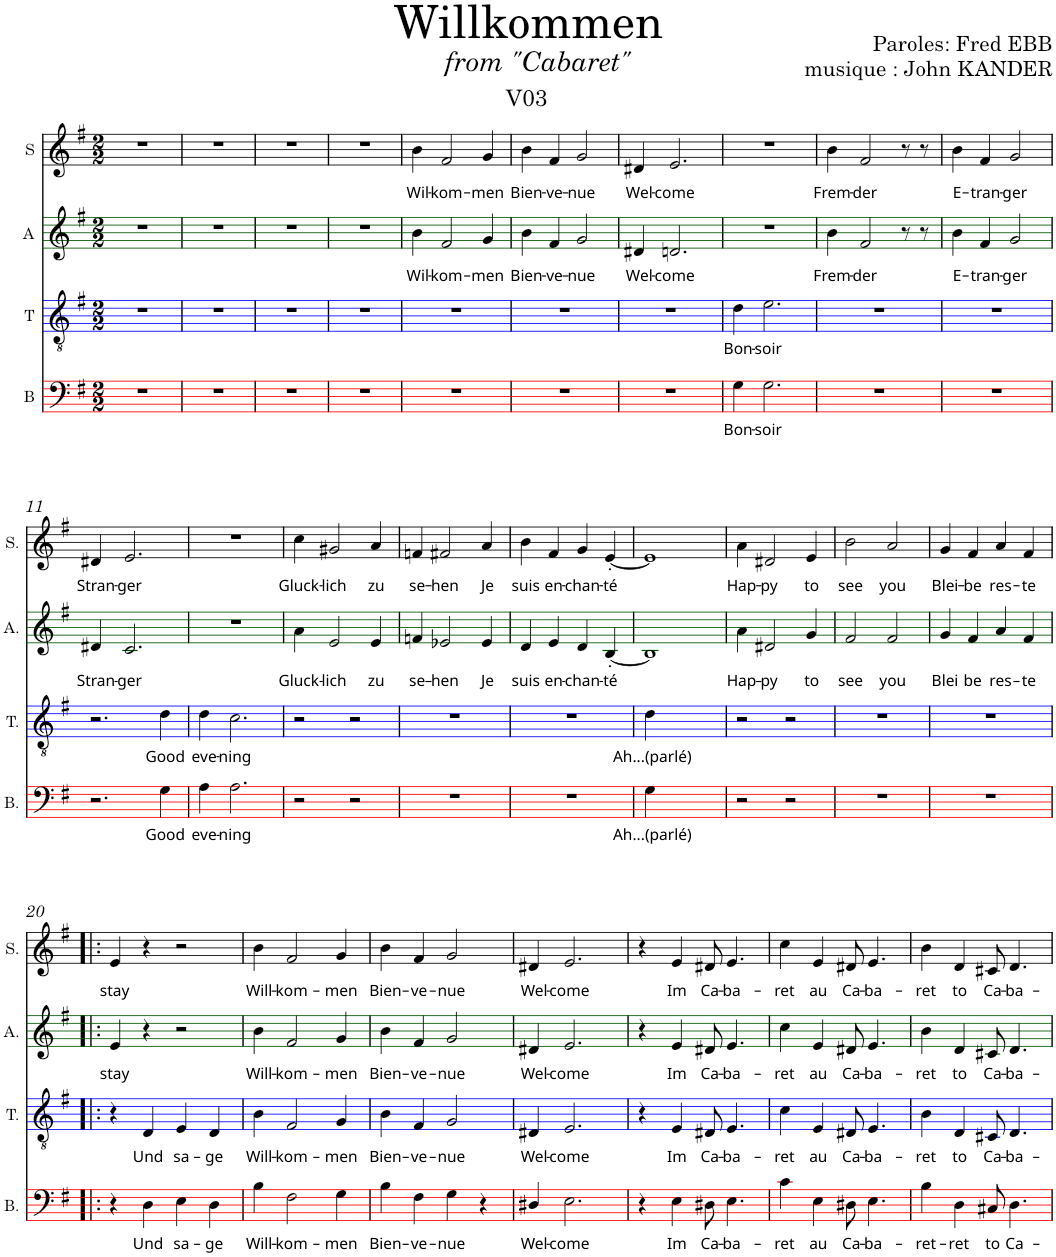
**kern	**kern	**kern	**text	**kern	**text	**kern	**text	**kern	**text
*part6	*part5	*part4	*part4	*part3	*part3	*part2	*part2	*part1	*part1
*staff6	*staff5	*staff4	*staff4	*staff3	*staff3	*staff2	*staff2	*staff1	*staff1
*I"Piano	*I"Piano	*I"B	*	*I"T	*	*I"A	*	*I"S	*
*I'Pia.	*I'Pia.	*I'B.	*	*I'T.	*	*I'A.	*	*I'S.	*
*stria5	*stria5	*stria5	*	*stria5	*	*stria5	*	*	*
*clefF4	*clefG2	*clefF4	*	*clefGv2	*	*clefG2	*	*clefG2	*
*	*	*	*	*	*	*Trd1c2	*	*	*
*k[f#]	*k[f#]	*k[f#]	*	*k[f#]	*	*k[f#]	*	*k[f#]	*
*M2/2	*M2/2	*M2/2	*	*M2/2	*	*M2/2	*	*M2/2	*
=1	=1	=1	=1	=1	=1	=1	=1	=1	=1
4GG	4r	1r	.	1r	.	1r	.	1r	.
4r	8A/ 8B/ 8d/L	.	.	.	.	.	.	.	.
.	8A/ 8B/ 8d/J	.	.	.	.	.	.	.	.
4DD	4r	.	.	.	.	.	.	.	.
4r	8A/ 8B/ 8d/L	.	.	.	.	.	.	.	.
.	8A/ 8d/J	.	.	.	.	.	.	.	.
=2	=2	=2	=2	=2	=2	=2	=2	=2	=2
4GG	8r	1r	.	1r	.	1r	.	1r	.
.	8A/ 8B/ 8d/L	.	.	.	.	.	.	.	.
4r	8A/ 8B/ 8d/	.	.	.	.	.	.	.	.
.	8A/ 8B/ 8d/J	.	.	.	.	.	.	.	.
4DD	4r	.	.	.	.	.	.	.	.
4r	4A 4B 4d 4e	.	.	.	.	.	.	.	.
=3	=3	=3	=3	=3	=3	=3	=3	=3	=3
4GG	4r	1r	.	1r	.	1r	.	1r	.
4r	8A/ 8B/ 8d/L	.	.	.	.	.	.	.	.
.	8A/ 8B/ 8d/J	.	.	.	.	.	.	.	.
4DD	4r	.	.	.	.	.	.	.	.
4r	8A/ 8B/ 8d/L	.	.	.	.	.	.	.	.
.	8A/ 8B/ 8d/J	.	.	.	.	.	.	.	.
=4	=4	=4	=4	=4	=4	=4	=4	=4	=4
4GG	8r	1r	.	1r	.	1r	.	1r	.
.	8A/ 8B/ 8d/L	.	.	.	.	.	.	.	.
4r	8A/ 8B/ 8d/	.	.	.	.	.	.	.	.
.	8A/ 8B/ 8d/J	.	.	.	.	.	.	.	.
4DD	4r	.	.	.	.	.	.	.	.
4ryy	4A 4B 4d 4e	.	.	.	.	.	.	.	.
=5	=5	=5	=5	=5	=5	=5	=5	=5	=5
!	!	!	!	!	!	!	!LO:LY:b	!	!LO:LY:b
4GG	4r	1r	.	1r	.	4b\	Wil-	4b\	Wil-
!	!	!	!	!	!	!	!LO:LY:b	!	!LO:LY:b
4r	8A/ 8B/ 8d/L	.	.	.	.	2f#/	-kom-	2f#/	-kom-
.	8A/ 8B/ 8d/J	.	.	.	.	.	.	.	.
4DD	4r	.	.	.	.	.	.	.	.
!	!	!	!	!	!	!	!LO:LY:b	!	!LO:LY:b
4r	8A/ 8B/ 8d/L	.	.	.	.	4g/	-men	4g/	-men
.	8A/ 8B/ 8d/J	.	.	.	.	.	.	.	.
=6	=6	=6	=6	=6	=6	=6	=6	=6	=6
!	!	!	!	!	!	!	!LO:LY:b	!	!LO:LY:b
4GG	8r	1r	.	1r	.	4b\	Bien-	4b\	Bien-
.	8A/ 8B/ 8d/L	.	.	.	.	.	.	.	.
!	!	!	!	!	!	!	!LO:LY:b	!	!LO:LY:b
4r	8A/ 8B/ 8d/	.	.	.	.	4f#/	-ve-	4f#/	-ve-
.	8A/ 8B/ 8d/J	.	.	.	.	.	.	.	.
!	!	!	!	!	!	!	!LO:LY:b	!	!LO:LY:b
4DD	4r	.	.	.	.	2g/	-nue	2g/	-nue
4r	4A 4B 4d 4e	.	.	.	.	.	.	.	.
=7	=7	=7	=7	=7	=7	=7	=7	=7	=7
!	!	!	!	!	!	!	!LO:LY:b	!	!LO:LY:b
4GG	4r	1r	.	1r	.	4d#X/	Wel-	4d#X/	Wel-
!	!	!	!	!	!	!	!LO:LY:b	!	!LO:LY:b
4r	8A/ 8B/ 8d/L	.	.	.	.	2.dn/	-come	2.e/	-come
.	8A/ 8B/ 8d/J	.	.	.	.	.	.	.	.
4DD	4r	.	.	.	.	.	.	.	.
4r	8A/ 8B/ 8d/L	.	.	.	.	.	.	.	.
.	8A/ 8B/ 8d/J	.	.	.	.	.	.	.	.
=8	=8	=8	=8	=8	=8	=8	=8	=8	=8
!	!	!	!LO:LY:b	!	!LO:LY:b	!	!	!	!
4GG	8r	4G\	Bon-	4d\	Bon-	1r	.	1r	.
.	8A/ 8B/ 8d/L	.	.	.	.	.	.	.	.
!	!	!	!LO:LY:b	!	!LO:LY:b	!	!	!	!
4r	8A/ 8B/ 8d/	2.G\	-soir	2.e\	-soir	.	.	.	.
.	8A/ 8B/ 8d/J	.	.	.	.	.	.	.	.
4DD	4r	.	.	.	.	.	.	.	.
4r	4A 4B 4d 4e	.	.	.	.	.	.	.	.
=9	=9	=9	=9	=9	=9	=9	=9	=9	=9
!	!	!	!	!	!	!	!LO:LY:b	!	!LO:LY:b
4GG	4r	1r	.	1r	.	4b\	Frem-	4b\	Frem-
!	!	!	!	!	!	!	!LO:LY:b	!	!LO:LY:b
4r	8A/ 8B/ 8d/L	.	.	.	.	2f#/	-der	2f#/	-der
.	8A/ 8B/ 8d/J	.	.	.	.	.	.	.	.
4DD	4r	.	.	.	.	.	.	.	.
4r	8A/ 8B/ 8d/L	.	.	.	.	8r	.	8r	.
.	8A/ 8B/ 8d/J	.	.	.	.	8r	.	8r	.
=10	=10	=10	=10	=10	=10	=10	=10	=10	=10
!	!	!	!	!	!	!	!LO:LY:b	!	!LO:LY:b
4GG	8r	1r	.	1r	.	4b\	E-	4b\	E-
.	8A/ 8B/ 8d/L	.	.	.	.	.	.	.	.
!	!	!	!	!	!	!	!LO:LY:b	!	!LO:LY:b
4r	8A/ 8B/ 8d/	.	.	.	.	4f#/	-tran-	4f#/	-tran-
.	8A/ 8B/ 8d/J	.	.	.	.	.	.	.	.
!	!	!	!	!	!	!	!LO:LY:b	!	!LO:LY:b
4DD	4r	.	.	.	.	2g/	-ger	2g/	-ger
4r	4A 4B 4d 4e	.	.	.	.	.	.	.	.
!!LO:LB:g=z
=11	=11	=11	=11	=11	=11	=11	=11	=11	=11
!	!	!	!	!	!	!	!LO:LY:b	!	!LO:LY:b
4AA	4r	2.r	.	2.r	.	4d#X/	Stran-	4d#X/	Stran-
!	!	!	!	!	!	!	!LO:LY:b	!	!LO:LY:b
4r	8G/ 8c/ 8e/L	.	.	.	.	2.c/	-ger	2.e/	-ger
.	8G/ 8c/ 8e/J	.	.	.	.	.	.	.	.
4DD	4r	.	.	.	.	.	.	.	.
!	!	!	!LO:LY:b	!	!LO:LY:b	!	!	!	!
4r	8G/ 8c/ 8e/L	4G\	Good	4d\	Good	.	.	.	.
.	8G/ 8c/ 8e/J	.	.	.	.	.	.	.	.
=12	=12	=12	=12	=12	=12	=12	=12	=12	=12
!	!	!	!LO:LY:b	!	!LO:LY:b	!	!	!	!
4AA	8r	4A\	eve-	4d\	eve-	1r	.	1r	.
.	8G/ 8c/ 8e/L	.	.	.	.	.	.	.	.
!	!	!	!LO:LY:b	!	!LO:LY:b	!	!	!	!
4r	8G/ 8c/ 8e/	2.A\	-ning	2.c\	-ning	.	.	.	.
.	8G/ 8c/ 8e/J	.	.	.	.	.	.	.	.
4DD	4r	.	.	.	.	.	.	.	.
4r	8G/ 8c/ 8e/L	.	.	.	.	.	.	.	.
.	8G/ 8c/ 8e/J	.	.	.	.	.	.	.	.
=13	=13	=13	=13	=13	=13	=13	=13	=13	=13
!	!	!	!	!	!	!	!LO:LY:b	!	!LO:LY:b
4AA	4r	2r	.	2r	.	4a\	Gluck-	4cc\	Gluck-
!	!	!	!	!	!	!	!LO:LY:b	!	!LO:LY:b
4r	8c/ 8e/L	.	.	.	.	2e/	-lich	2g#X/	-lich
.	8c/ 8e/J	.	.	.	.	.	.	.	.
4EE	4r	2r	.	2r	.	.	.	.	.
!	!	!	!	!	!	!	!LO:LY:b	!	!LO:LY:b
4r	8c/ 8e/L	.	.	.	.	4e/	zu	4a/	zu
.	8c/ 8e/J	.	.	.	.	.	.	.	.
=14	=14	=14	=14	=14	=14	=14	=14	=14	=14
!	!	!	!	!	!	!	!LO:LY:b	!	!LO:LY:b
4AA	4r	1r	.	1r	.	4fn/	se-	4fn/	se-
!	!	!	!	!	!	!	!LO:LY:b	!	!LO:LY:b
4r	8c/ 8e-X/L	.	.	.	.	2e-X/	hen	2f#X/	-hen
.	8c/ 8e-/J	.	.	.	.	.	.	.	.
4DD	8r	.	.	.	.	.	.	.	.
.	8c/ 8e-/L	.	.	.	.	.	.	.	.
!	!	!	!	!	!	!	!LO:LY:b	!	!LO:LY:b
4r	8c/ 8e-/	.	.	.	.	4e-/	Je	4a/	Je
.	8c/ 8e-/J	.	.	.	.	.	.	.	.
=15	=15	=15	=15	=15	=15	=15	=15	=15	=15
!	!	!	!	!	!	!	!LO:LY:b	!	!LO:LY:b
4GG	4r	1r	.	1r	.	4d/	suis	4b\	suis
!	!	!	!	!	!	!	!LO:LY:b	!	!LO:LY:b
4r	8B/ 8d/L	.	.	.	.	4e/	en-	4f#/	en-
.	8B/ 8d/J	.	.	.	.	.	.	.	.
!	!	!	!	!	!	!	!LO:LY:b	!	!LO:LY:b
4DD	4r	.	.	.	.	4d/	-chan-	4g/	-chan-
!	!	!	!	!	!	!	!LO:LY:b	!	!LO:LY:b
4r	8B/ 8d/L	.	.	.	.	[4B'/	-té	[4e'/	-té
.	8B/ 8d/J	.	.	.	.	.	.	.	.
=16	=16	=16	=16	=16	=16	=16	=16	=16	=16
!	!	!	!LO:LY:b	!	!LO:LY:b	!	!	!	!
4GG	8r	4G\	Ah...(parlé)	4d\	Ah...(parlé)	1B]	.	1e]	.
.	8B/ 8d/L	.	.	.	.	.	.	.	.
4r	8B/ 8d/	2.ryy	.	2.ryy	.	.	.	.	.
.	8B/ 8d/J	.	.	.	.	.	.	.	.
4DD	4r	.	.	.	.	.	.	.	.
4r	4B 4d	.	.	.	.	.	.	.	.
=17	=17	=17	=17	=17	=17	=17	=17	=17	=17
!	!	!	!	!	!	!	!LO:LY:b	!	!LO:LY:b
4AA	4r	2r	.	2r	.	4a\	Hap-	4a\	Hap-
!	!	!	!	!	!	!	!LO:LY:b	!	!LO:LY:b
4r	8G/ 8B/ 8c#X/L	.	.	.	.	2d#X/	-py	2d#X/	-py
.	8G/ 8B/ 8c#/J	.	.	.	.	.	.	.	.
4EE	4r	2r	.	2r	.	.	.	.	.
!	!	!	!	!	!	!	!LO:LY:b	!	!LO:LY:b
4r	8G/ 8B/ 8c#/L	.	.	.	.	4g/	to	4e/	to
.	8G/ 8B/ 8c#/J	.	.	.	.	.	.	.	.
=18	=18	=18	=18	=18	=18	=18	=18	=18	=18
!	!	!	!	!	!	!	!LO:LY:b	!	!LO:LY:b
4AA	8r	1r	.	1r	.	2f#/	see	2b\	see
.	8G/ 8B/ 8c#X/ 8f#/L	.	.	.	.	.	.	.	.
4r	8G/ 8B/ 8c#/ 8f#/	.	.	.	.	.	.	.	.
.	8G/ 8B/ 8c#/ 8f#/J	.	.	.	.	.	.	.	.
!	!	!	!	!	!	!	!LO:LY:b	!	!LO:LY:b
4EE	4r	.	.	.	.	2f#/	you	2a/	you
4r	8G/ 8B/ 8c#/ 8f#/L	.	.	.	.	.	.	.	.
.	8G/ 8B/ 8c#/ 8f#/J	.	.	.	.	.	.	.	.
=19	=19	=19	=19	=19	=19	=19	=19	=19	=19
!	!	!	!	!	!	!	!LO:LY:b	!	!LO:LY:b
4AA 4G	4c 4e	1r	.	1r	.	4g/	Blei	4g/	Blei-
!	!	!	!	!	!	!	!LO:LY:b	!	!LO:LY:b
4r	4r	.	.	.	.	4f#/	be	4f#/	-be
!	!	!	!	!	!	!	!LO:LY:b	!	!LO:LY:b
4AA 4G	4c 4e	.	.	.	.	4a/	res-	4a/	res-
!	!	!	!	!	!	!	!LO:LY:b	!	!LO:LY:b
4r	4r	.	.	.	.	4f#/	-te	4f#/	-te
!!LO:LB:g=z
=20!|:	=20!|:	=20!|:	=20!|:	=20!|:	=20!|:	=20!|:	=20!|:	=20!|:	=20!|:
!	!	!	!	!	!	!	!LO:LY:b	!	!LO:LY:b
4DD 4D	4A 4c 4e	4r	.	4r	.	4e/	stay	4e/	stay
!	!	!	!LO:LY:b	!	!LO:LY:b	!	!	!	!
8DD/ 8D/L	4r	4D\	Und	4D/	Und	4r	.	4r	.
8DD#X/ 8D#X/J	.	.	.	.	.	.	.	.	.
!	!	!	!LO:LY:b	!	!LO:LY:b	!	!	!	!
8EE/ 8E/L	2r	4E\	sa-	4E/	sa-	2r	.	2r	.
8DD#/ 8D#/J	.	.	.	.	.	.	.	.	.
!	!	!	!LO:LY:b	!	!LO:LY:b	!	!	!	!
4DDn 4Dn	.	4D\	-ge	4D/	-ge	.	.	.	.
=21	=21	=21	=21	=21	=21	=21	=21	=21	=21
!	!	!	!LO:LY:b	!	!LO:LY:b	!	!LO:LY:b	!	!LO:LY:b
4GG	4r	4B\	Will-	4B\	Will-	4b\	Will-	4b\	Will-
!	!	!	!LO:LY:b	!	!LO:LY:b	!	!LO:LY:b	!	!LO:LY:b
4r	8A/ 8B/ 8d/L	2F#\	-kom-	2F#/	-kom-	2f#/	-kom-	2f#/	-kom-
.	8A/ 8B/ 8d/J	.	.	.	.	.	.	.	.
4DD	4r	.	.	.	.	.	.	.	.
!	!	!	!LO:LY:b	!	!LO:LY:b	!	!LO:LY:b	!	!LO:LY:b
4r	8A/ 8B/ 8d/L	4G\	-men	4G/	-men	4g/	-men	4g/	-men
.	8A/ 8B/ 8d/J	.	.	.	.	.	.	.	.
=22	=22	=22	=22	=22	=22	=22	=22	=22	=22
!	!	!	!LO:LY:b	!	!LO:LY:b	!	!LO:LY:b	!	!LO:LY:b
4GG	8r	4B\	Bien-	4B\	Bien-	4b\	Bien-	4b\	Bien-
.	8A/ 8B/ 8d/L	.	.	.	.	.	.	.	.
!	!	!	!LO:LY:b	!	!LO:LY:b	!	!LO:LY:b	!	!LO:LY:b
4r	8A/ 8B/ 8d/	4F#\	-ve-	4F#/	-ve-	4f#/	-ve-	4f#/	-ve-
.	8A/ 8B/ 8d/J	.	.	.	.	.	.	.	.
!	!	!	!LO:LY:b	!	!LO:LY:b	!	!LO:LY:b	!	!LO:LY:b
4DD	4r	4G\	-nue	2G/	-nue	2g/	-nue	2g/	-nue
4ryy	4A 4B 4d 4e	4r	.	.	.	.	.	.	.
=23	=23	=23	=23	=23	=23	=23	=23	=23	=23
!	!	!	!LO:LY:b	!	!LO:LY:b	!	!LO:LY:b	!	!LO:LY:b
4EE	4r	4D#X/	Wel-	4D#X/	Wel-	4d#X/	Wel-	4d#X/	Wel-
!	!	!	!LO:LY:b	!	!LO:LY:b	!	!LO:LY:b	!	!LO:LY:b
4r	8G#X/ 8B/ 8d/L	2.E\	-come	2.E/	-come	2.e/	-come	2.e/	-come
.	8G#/ 8B/ 8d/J	.	.	.	.	.	.	.	.
4BBB	4r	.	.	.	.	.	.	.	.
4r	8G#/ 8B/ 8d/L	.	.	.	.	.	.	.	.
.	8G#/ 8B/ 8d/J	.	.	.	.	.	.	.	.
=24	=24	=24	=24	=24	=24	=24	=24	=24	=24
4EE	8r	4r	.	4r	.	4r	.	4r	.
.	8G#X/ 8B/ 8d/L	.	.	.	.	.	.	.	.
!	!	!	!LO:LY:b	!	!LO:LY:b	!	!LO:LY:b	!	!LO:LY:b
4r	8G#/ 8B/ 8d/	4E\	Im	4E/	Im	4e/	Im	4e/	Im
.	8G#/ 8B/ 8d/J	.	.	.	.	.	.	.	.
!	!	!	!LO:LY:b	!	!LO:LY:b	!	!LO:LY:b	!	!LO:LY:b
4BBB	4r	8D#X\	Ca-	8D#X/	Ca-	8d#X/	Ca-	8d#X/	Ca-
!	!	!	!LO:LY:b	!	!LO:LY:b	!	!LO:LY:b	!	!LO:LY:b
.	.	4.E\	-ba-	4.E/	-ba-	4.e/	-ba-	4.e/	-ba-
4r	8G#/ 8B/ 8d/L	.	.	.	.	.	.	.	.
.	8G#/ 8B/ 8d/J	.	.	.	.	.	.	.	.
=25	=25	=25	=25	=25	=25	=25	=25	=25	=25
!	!	!	!LO:LY:b	!	!LO:LY:b	!	!LO:LY:b	!	!LO:LY:b
4AA	4r	4c\	-ret	4c\	-ret	4cc\	-ret	4cc\	-ret
!	!	!	!LO:LY:b	!	!LO:LY:b	!	!LO:LY:b	!	!LO:LY:b
4r	8G/ 8c/ 8e/L	4E\	au	4E/	au	4e/	au	4e/	au
.	8G/ 8c/ 8e/J	.	.	.	.	.	.	.	.
!	!	!	!LO:LY:b	!	!LO:LY:b	!	!LO:LY:b	!	!LO:LY:b
4EE	4r	8D#X\	Ca-	8D#X/	Ca-	8d#X/	Ca-	8d#X/	Ca-
!	!	!	!LO:LY:b	!	!LO:LY:b	!	!LO:LY:b	!	!LO:LY:b
.	.	4.E\	-ba-	4.E/	-ba-	4.e/	-ba-	4.e/	-ba-
4r	8G/ 8c/ 8e/L	.	.	.	.	.	.	.	.
.	8G/ 8c/ 8e/J	.	.	.	.	.	.	.	.
=26	=26	=26	=26	=26	=26	=26	=26	=26	=26
!	!	!	!LO:LY:b	!	!LO:LY:b	!	!LO:LY:b	!	!LO:LY:b
4DD	4r	4B\	-ret-	4B\	-ret	4b\	-ret	4b\	-ret
!	!	!	!LO:LY:b	!	!LO:LY:b	!	!LO:LY:b	!	!LO:LY:b
4r	8F#/ 8A/ 8c/L	4D\	-ret	4D/	to	4d/	to	4d/	to
.	8F#/ 8A/ 8c/J	.	.	.	.	.	.	.	.
!	!	!	!LO:LY:b	!	!LO:LY:b	!	!LO:LY:b	!	!LO:LY:b
4AAA	4r	8C#X/	to	8C#X/	Ca-	8c#X/	Ca-	8c#X/	Ca-
!	!	!	!LO:LY:b	!	!LO:LY:b	!	!LO:LY:b	!	!LO:LY:b
.	.	4.D\	Ca-	4.D/	-ba-	4.d/	-ba-	4.d/	-ba-
4ryy	8F#/ 8A/ 8c/L	.	.	.	.	.	.	.	.
.	8F#/ 8A/ 8c/J	.	.	.	.	.	.	.	.
=	=	=	=	=	=	=	=	=	=
*-	*-	*-	*-	*-	*-	*-	*-	*-	*-
